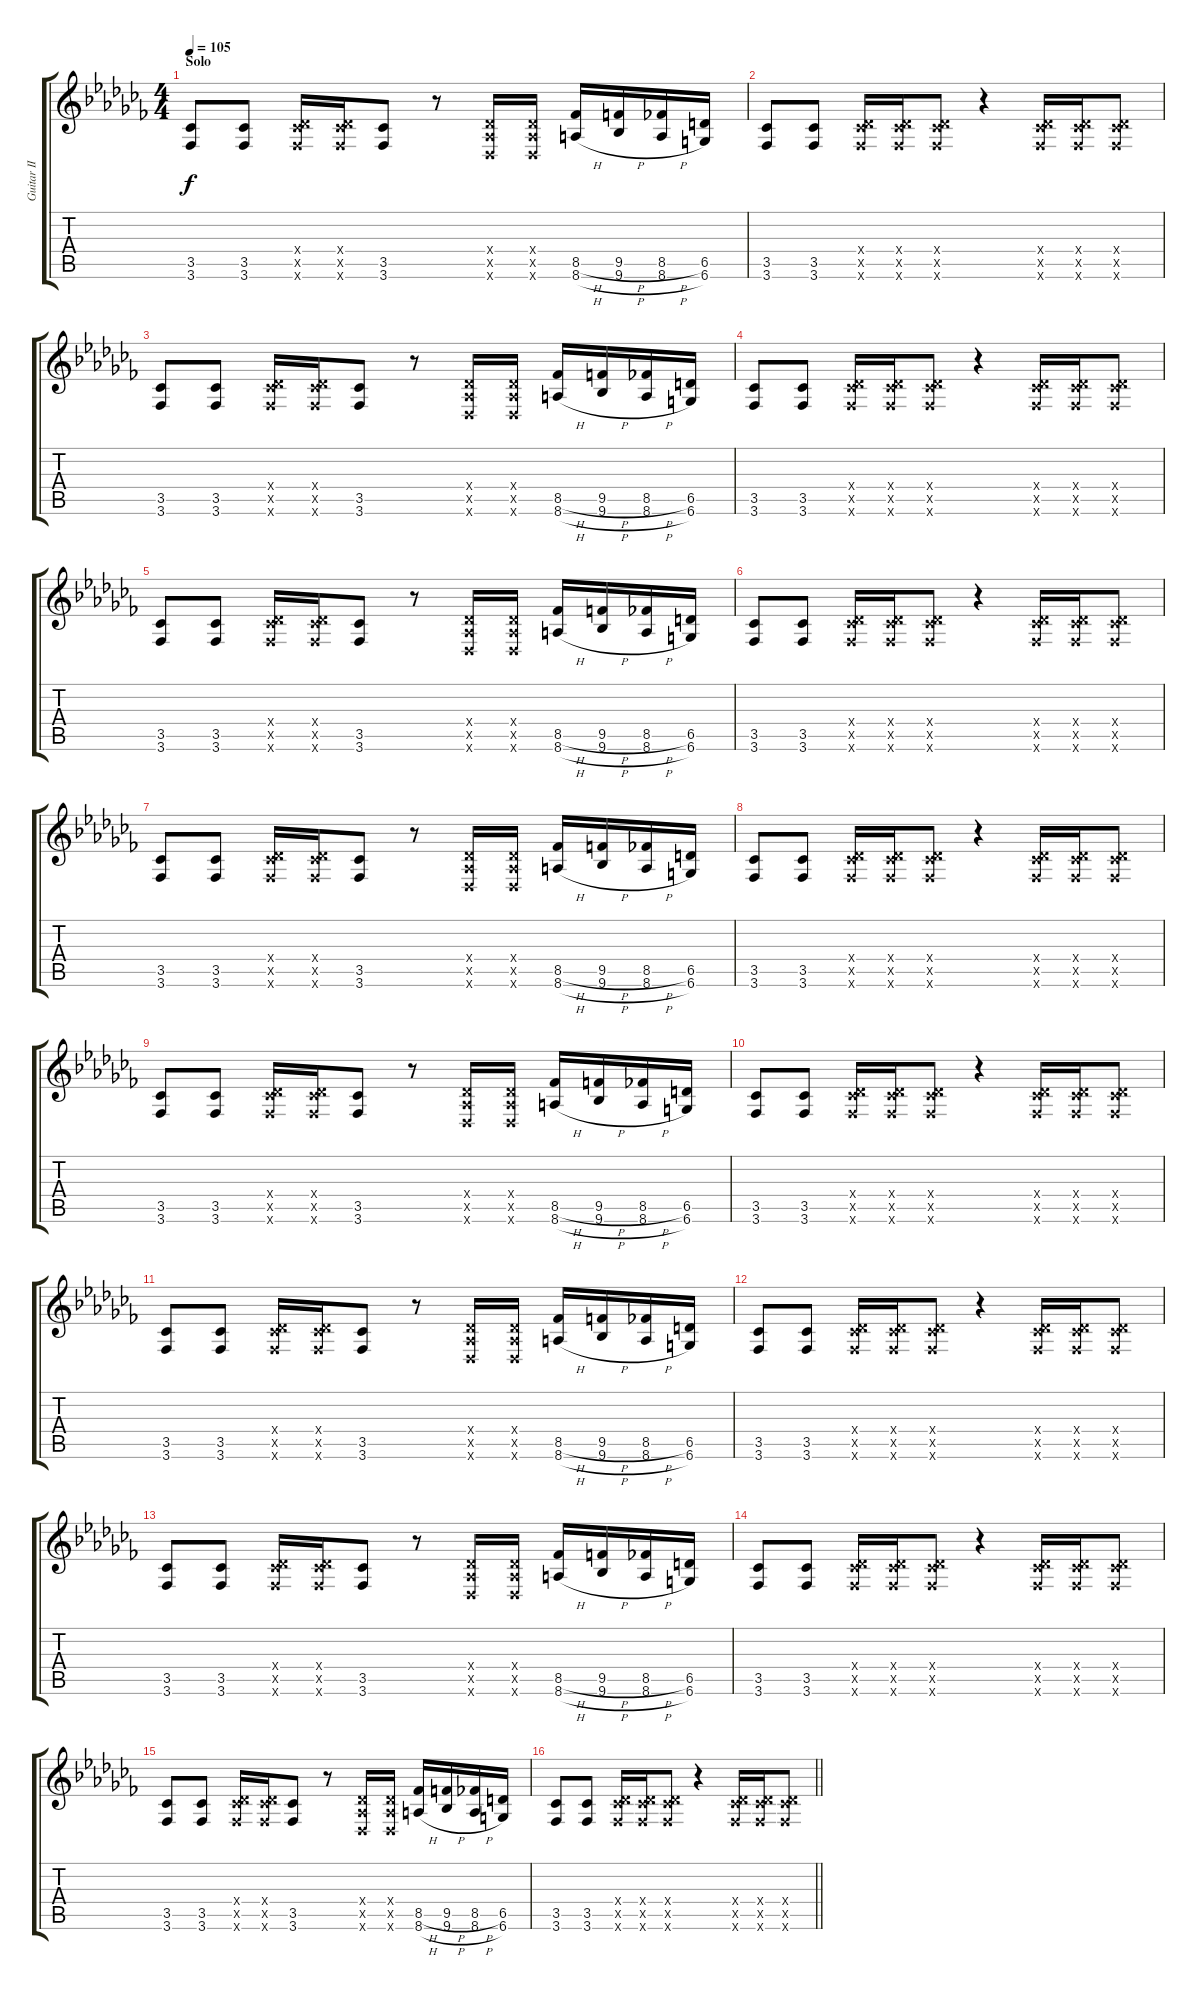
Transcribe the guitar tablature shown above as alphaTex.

\track ("Guitar II" "Guitar II") {instrument distortionguitar}
\staff {score tabs}
\tuning (Eb4 Bb3 Gb3 Db3 Ab2 Db2) {hide}
\ts (4 4)
\section ("" "Solo")
\tempo 105
\clef g2
\ks abminor
(3.5 3.6).8{dy f} (3.5 3.6).8 (0.4{x} 3.5{x} 3.6{x}).16 (0.4{x} 3.5{x} 3.6{x}).16 (3.5 3.6).8 r.8 (0.4{x} 0.5{x} 0.6{x}).16 (0.4{x} 0.5{x} 0.6{x}).16 (8.5{h} 8.6{h}).16 (9.5{h} 9.6{h}).16 (8.5{h} 8.6{h}).16 (6.5 6.6).16 |
(3.5 3.6).8 (3.5 3.6).8 (0.4{x} 3.5{x} 3.6{x}).16 (0.4{x} 3.5{x} 3.6{x}).16 (0.4{x} 3.5{x} 3.6{x}).8 r.4 (0.4{x} 3.5{x} 3.6{x}).16 (0.4{x} 3.5{x} 3.6{x}).16 (0.4{x} 3.5{x} 3.6{x}).8 |
(3.5 3.6).8 (3.5 3.6).8 (0.4{x} 3.5{x} 3.6{x}).16 (0.4{x} 3.5{x} 3.6{x}).16 (3.5 3.6).8 r.8 (0.4{x} 0.5{x} 0.6{x}).16 (0.4{x} 0.5{x} 0.6{x}).16 (8.5{h} 8.6{h}).16 (9.5{h} 9.6{h}).16 (8.5{h} 8.6{h}).16 (6.5 6.6).16 |
(3.5 3.6).8 (3.5 3.6).8 (0.4{x} 3.5{x} 3.6{x}).16 (0.4{x} 3.5{x} 3.6{x}).16 (0.4{x} 3.5{x} 3.6{x}).8 r.4 (0.4{x} 3.5{x} 3.6{x}).16 (0.4{x} 3.5{x} 3.6{x}).16 (0.4{x} 3.5{x} 3.6{x}).8 |
(3.5 3.6).8 (3.5 3.6).8 (0.4{x} 3.5{x} 3.6{x}).16 (0.4{x} 3.5{x} 3.6{x}).16 (3.5 3.6).8 r.8 (0.4{x} 0.5{x} 0.6{x}).16 (0.4{x} 0.5{x} 0.6{x}).16 (8.5{h} 8.6{h}).16 (9.5{h} 9.6{h}).16 (8.5{h} 8.6{h}).16 (6.5 6.6).16 |
(3.5 3.6).8 (3.5 3.6).8 (0.4{x} 3.5{x} 3.6{x}).16 (0.4{x} 3.5{x} 3.6{x}).16 (0.4{x} 3.5{x} 3.6{x}).8 r.4 (0.4{x} 3.5{x} 3.6{x}).16 (0.4{x} 3.5{x} 3.6{x}).16 (0.4{x} 3.5{x} 3.6{x}).8 |
(3.5 3.6).8 (3.5 3.6).8 (0.4{x} 3.5{x} 3.6{x}).16 (0.4{x} 3.5{x} 3.6{x}).16 (3.5 3.6).8 r.8 (0.4{x} 0.5{x} 0.6{x}).16 (0.4{x} 0.5{x} 0.6{x}).16 (8.5{h} 8.6{h}).16 (9.5{h} 9.6{h}).16 (8.5{h} 8.6{h}).16 (6.5 6.6).16 |
(3.5 3.6).8 (3.5 3.6).8 (0.4{x} 3.5{x} 3.6{x}).16 (0.4{x} 3.5{x} 3.6{x}).16 (0.4{x} 3.5{x} 3.6{x}).8 r.4 (0.4{x} 3.5{x} 3.6{x}).16 (0.4{x} 3.5{x} 3.6{x}).16 (0.4{x} 3.5{x} 3.6{x}).8 |
(3.5 3.6).8 (3.5 3.6).8 (0.4{x} 3.5{x} 3.6{x}).16 (0.4{x} 3.5{x} 3.6{x}).16 (3.5 3.6).8 r.8 (0.4{x} 0.5{x} 0.6{x}).16 (0.4{x} 0.5{x} 0.6{x}).16 (8.5{h} 8.6{h}).16 (9.5{h} 9.6{h}).16 (8.5{h} 8.6{h}).16 (6.5 6.6).16 |
(3.5 3.6).8 (3.5 3.6).8 (0.4{x} 3.5{x} 3.6{x}).16 (0.4{x} 3.5{x} 3.6{x}).16 (0.4{x} 3.5{x} 3.6{x}).8 r.4 (0.4{x} 3.5{x} 3.6{x}).16 (0.4{x} 3.5{x} 3.6{x}).16 (0.4{x} 3.5{x} 3.6{x}).8 |
(3.5 3.6).8 (3.5 3.6).8 (0.4{x} 3.5{x} 3.6{x}).16 (0.4{x} 3.5{x} 3.6{x}).16 (3.5 3.6).8 r.8 (0.4{x} 0.5{x} 0.6{x}).16 (0.4{x} 0.5{x} 0.6{x}).16 (8.5{h} 8.6{h}).16 (9.5{h} 9.6{h}).16 (8.5{h} 8.6{h}).16 (6.5 6.6).16 |
(3.5 3.6).8 (3.5 3.6).8 (0.4{x} 3.5{x} 3.6{x}).16 (0.4{x} 3.5{x} 3.6{x}).16 (0.4{x} 3.5{x} 3.6{x}).8 r.4 (0.4{x} 3.5{x} 3.6{x}).16 (0.4{x} 3.5{x} 3.6{x}).16 (0.4{x} 3.5{x} 3.6{x}).8 |
(3.5 3.6).8 (3.5 3.6).8 (0.4{x} 3.5{x} 3.6{x}).16 (0.4{x} 3.5{x} 3.6{x}).16 (3.5 3.6).8 r.8 (0.4{x} 0.5{x} 0.6{x}).16 (0.4{x} 0.5{x} 0.6{x}).16 (8.5{h} 8.6{h}).16 (9.5{h} 9.6{h}).16 (8.5{h} 8.6{h}).16 (6.5 6.6).16 |
(3.5 3.6).8 (3.5 3.6).8 (0.4{x} 3.5{x} 3.6{x}).16 (0.4{x} 3.5{x} 3.6{x}).16 (0.4{x} 3.5{x} 3.6{x}).8 r.4 (0.4{x} 3.5{x} 3.6{x}).16 (0.4{x} 3.5{x} 3.6{x}).16 (0.4{x} 3.5{x} 3.6{x}).8 |
(3.5 3.6).8 (3.5 3.6).8 (0.4{x} 3.5{x} 3.6{x}).16 (0.4{x} 3.5{x} 3.6{x}).16 (3.5 3.6).8 r.8 (0.4{x} 0.5{x} 0.6{x}).16 (0.4{x} 0.5{x} 0.6{x}).16 (8.5{h} 8.6{h}).16 (9.5{h} 9.6{h}).16 (8.5{h} 8.6{h}).16 (6.5 6.6).16 |
\barLineRight lightlight
(3.5 3.6).8 (3.5 3.6).8 (0.4{x} 3.5{x} 3.6{x}).16 (0.4{x} 3.5{x} 3.6{x}).16 (0.4{x} 3.5{x} 3.6{x}).8 r.4 (0.4{x} 3.5{x} 3.6{x}).16 (0.4{x} 3.5{x} 3.6{x}).16 (0.4{x} 3.5{x} 3.6{x}).8
